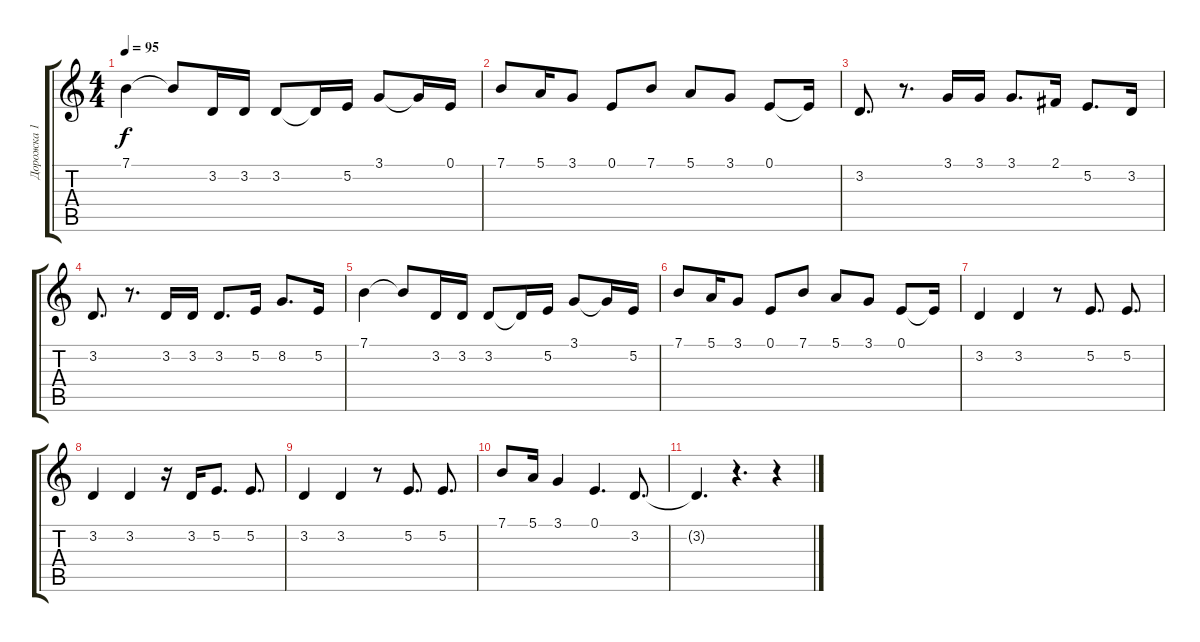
\track ("Дорожка 1" "Дорожка 1") {instrument brightacousticpiano}
\staff {score tabs}
\tuning (E4 B3 G3 D3 A2 E2) {hide}
\ts (4 4)
\tempo 95
\clef g2
\ks c
7.1.4{dy f} 7.1{t}.8 3.2.16 3.2.16 3.2.8 3.2{t}.16 5.2.16 3.1.8 3.1{t}.16 0.1.16 |
7.1.8 5.1.16 3.1.8 0.1.8 7.1.8 5.1.8 3.1.8 0.1.8 0.1{t}.16 |
3.2.8{d} r.8{d} 3.1.16 3.1.16 3.1.8{d} 2.1.16 5.2.8{d} 3.2.16 |
3.2.8{d} r.8{d} 3.2.16 3.2.16 3.2.8{d} 5.2.16 8.2.8{d} 5.2.16 |
7.1.4 7.1{t}.8 3.2.16 3.2.16 3.2.8 3.2{t}.16 5.2.16 3.1.8 3.1{t}.16 5.2.16 |
7.1.8 5.1.16 3.1.8 0.1.8 7.1.8 5.1.8 3.1.8 0.1.8 0.1{t}.16 |
3.2.4 3.2.4 r.8 5.2.8{d} 5.2.8{d} |
3.2.4 3.2.4 r.16 3.2.16 5.2.8{d} 5.2.8{d} |
3.2.4 3.2.4 r.8 5.2.8{d} 5.2.8{d} |
7.1.8 5.1.16 3.1.4 0.1.4{d} 3.2.8{d} |
3.2{t}.4{d} r.4{d} r.4
